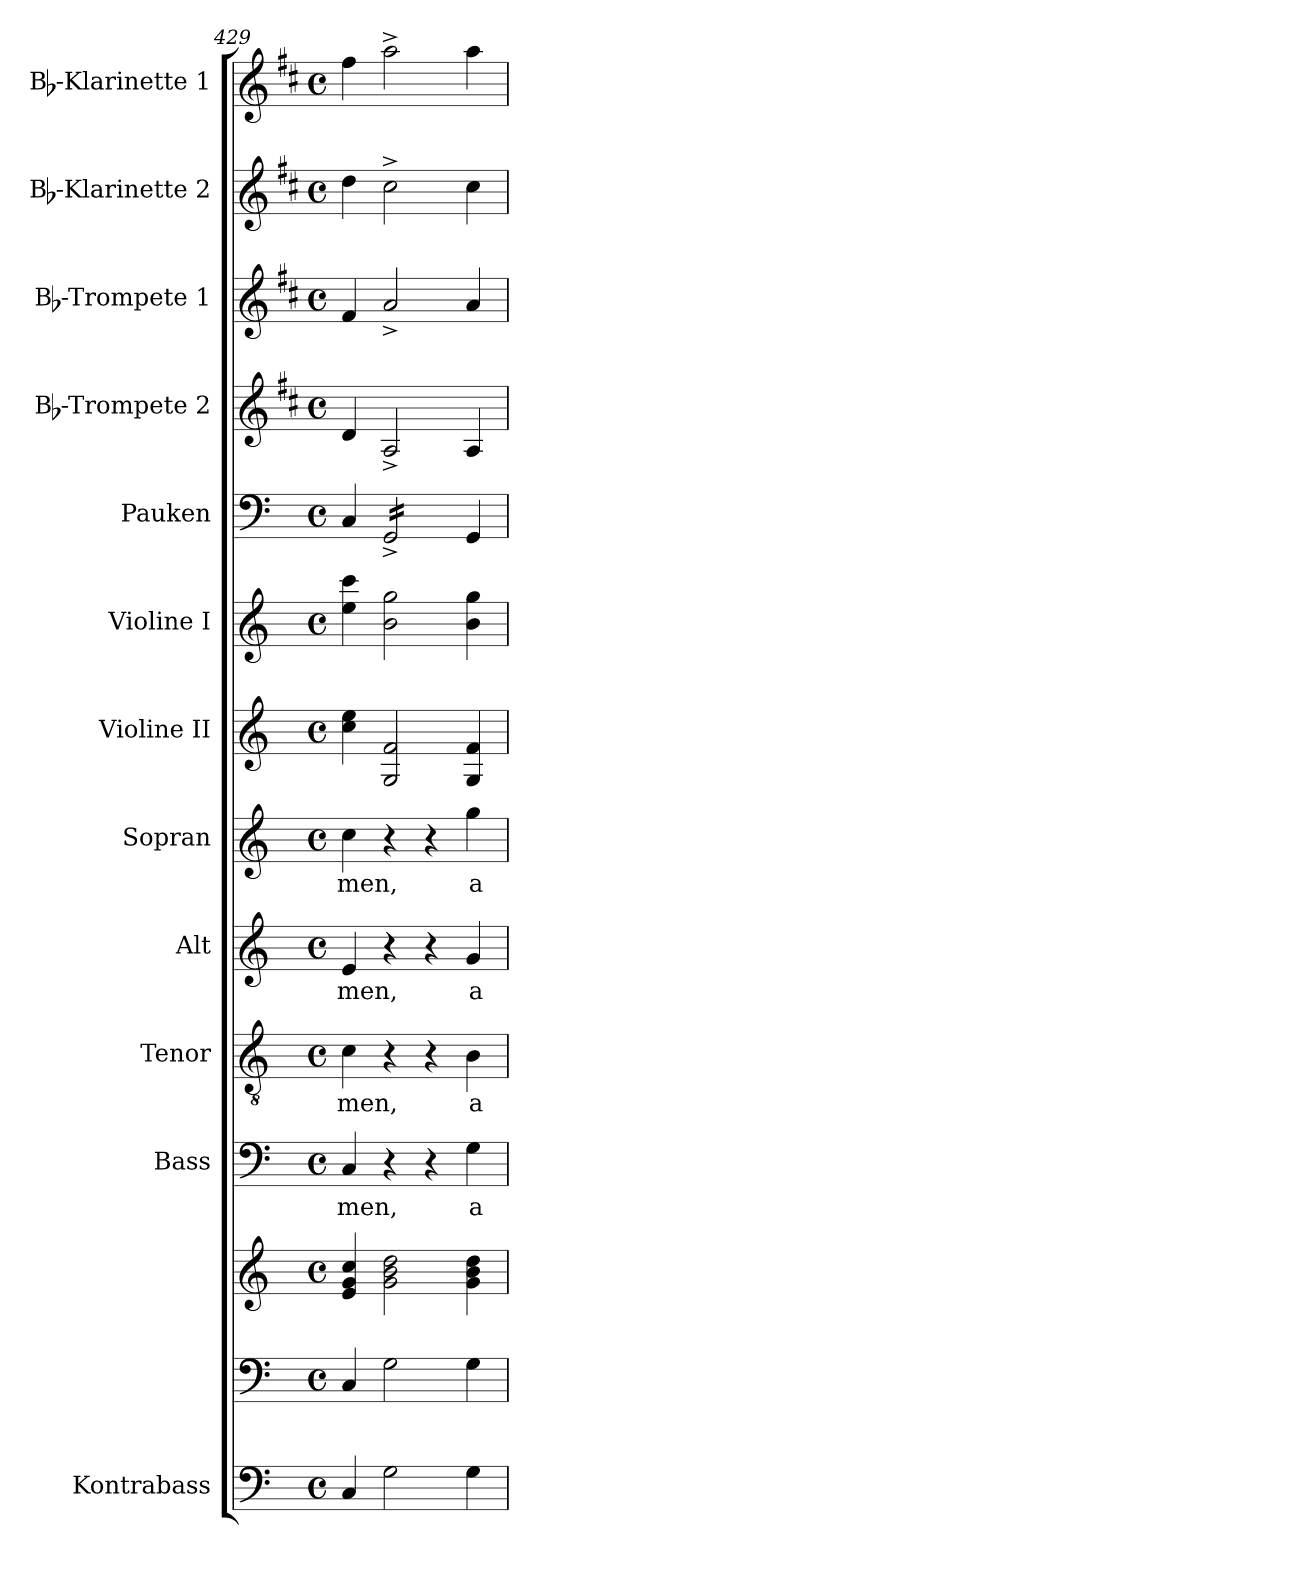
**kern	**kern	**kern	**kern	**text	**kern	**text	**kern	**text	**kern	**text	**kern	**kern	**kern	**kern	**kern	**kern	**kern
*part13	*part12	*part12	*part11	*part11	*part10	*part10	*part9	*part9	*part8	*part8	*part7	*part6	*part5	*part4	*part3	*part2	*part1
*staff14	*staff13	*staff12	*staff11	*staff11	*staff10	*staff10	*staff9	*staff9	*staff8	*staff8	*staff7	*staff6	*staff5	*staff4	*staff3	*staff2	*staff1
*I"Kontrabass	*	*	*I"Bass	*	*I"Tenor	*	*I"Alt	*	*I"Sopran	*	*I"Violine II	*I"Violine I	*I"Pauken	*I"Bb-Trompete 2	*I"Bb-Trompete 1	*I"Bb-Klarinette 2	*I"Bb-Klarinette 1
*I'Kb.	*	*	*I'B.	*	*I'T.	*	*I'A.	*	*I'S.	*	*I'Vl. II	*I'Vl. I	*I'Pk.	*I'Bb Trp. 2	*I'Bb Trp. 1	*I'Bb Kl. 2	*I'Bb Kl. 1
*clefF4	*clefF4	*clefG2	*clefF4	*	*clefGv2	*	*clefG2	*	*clefG2	*	*clefG2	*clefG2	*clefF4	*clefG2	*clefG2	*clefG2	*clefG2
*ITrd7c12	*	*	*	*	*	*	*	*	*	*	*	*	*	*ITrd1c2	*ITrd1c2	*ITrd1c2	*ITrd1c2
*k[]	*k[]	*k[]	*k[]	*	*k[]	*	*k[]	*	*k[]	*	*k[]	*k[]	*k[]	*k[]	*k[]	*k[]	*k[]
*C:	*C:	*C:	*C:	*	*C:	*	*C:	*	*C:	*	*C:	*C:	*C:	*C:	*C:	*C:	*C:
*M4/4	*M4/4	*M4/4	*M4/4	*	*M4/4	*	*M4/4	*	*M4/4	*	*M4/4	*M4/4	*M4/4	*M4/4	*M4/4	*M4/4	*M4/4
*met(c)	*met(c)	*met(c)	*met(c)	*	*met(c)	*	*met(c)	*	*met(c)	*	*met(c)	*met(c)	*met(c)	*met(c)	*met(c)	*met(c)	*met(c)
=429	=429	=429	=429	=429	=429	=429	=429	=429	=429	=429	=429	=429	=429	=429	=429	=429	=429
!	!	!	!	!LO:LY:b	!	!LO:LY:b	!	!LO:LY:b	!	!LO:LY:b	!	!	!	!	!	!	!
4CC/	4C/	4e/ 4g/ 4cc/	4C/	-men,	4c\	-men,	4e/	-men,	4cc\	-men,	4cc\ 4ee\	4ee\ 4ccc\	4C/	4c/	4e/	4cc\	4ee\
*	*	*	*	*	*	*	*	*	*	*	*	*	*tremolo	*	*	*	*
2GG\	2G\	2g\ 2b\ 2dd\	4r	.	4r	.	4r	.	4r	.	2G/ 2f/	2b\ 2gg\	16GG^</LL	2G^</	2g^</	2b^>\	2gg^>\
.	.	.	.	.	.	.	.	.	.	.	.	.	16GG^</	.	.	.	.
.	.	.	.	.	.	.	.	.	.	.	.	.	16GG^</	.	.	.	.
.	.	.	.	.	.	.	.	.	.	.	.	.	16GG^</	.	.	.	.
.	.	.	4r	.	4r	.	4r	.	4r	.	.	.	16GG^</	.	.	.	.
.	.	.	.	.	.	.	.	.	.	.	.	.	16GG^</	.	.	.	.
.	.	.	.	.	.	.	.	.	.	.	.	.	16GG^</	.	.	.	.
.	.	.	.	.	.	.	.	.	.	.	.	.	16GG^</JJ	.	.	.	.
*	*	*	*	*	*	*	*	*	*	*	*	*	*Xtremolo	*	*	*	*
!	!	!	!	!LO:LY:b	!	!LO:LY:b	!	!LO:LY:b	!	!LO:LY:b	!	!	!	!	!	!	!
4GG\	4G\	4g\ 4b\ 4dd\	4G\	a-	4B\	a-	4g/	a-	4gg\	a-	4G/ 4f/	4b\ 4gg\	4GG/	4G/	4g/	4b\	4gg\
=	=	=	=	=	=	=	=	=	=	=	=	=	=	=	=	=	=
*-	*-	*-	*-	*-	*-	*-	*-	*-	*-	*-	*-	*-	*-	*-	*-	*-	*-
